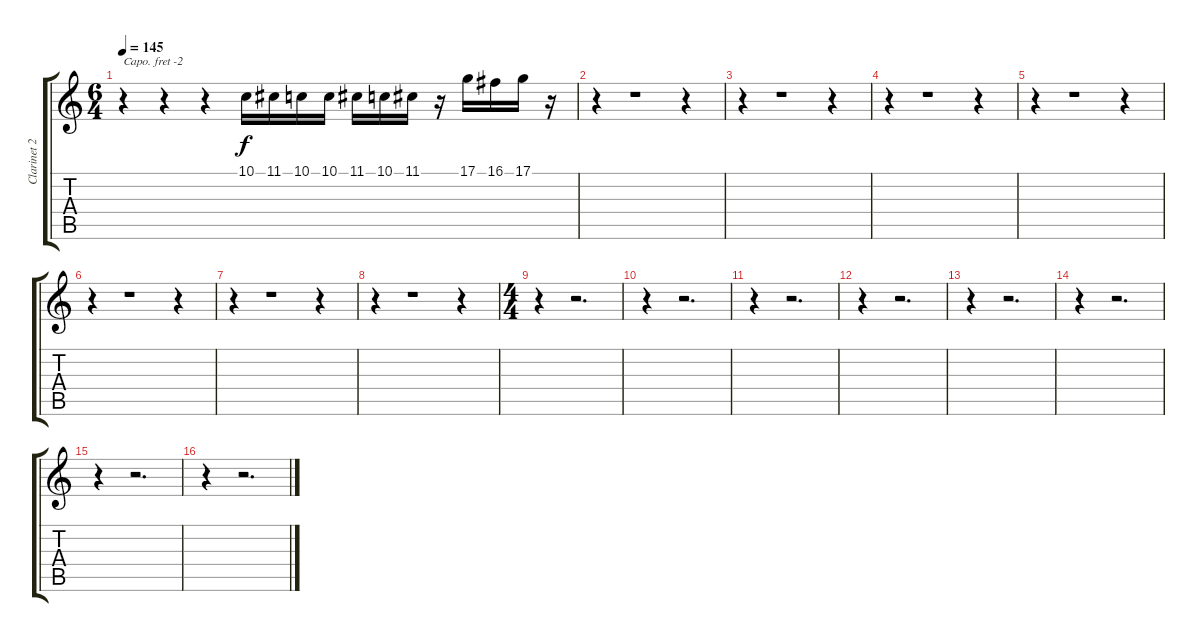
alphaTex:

\track ("Clarinet 2" "Clarinet 2") {instrument clarinet}
\staff {score tabs}
\capo -2
\tuning (E4 B3 G3 D3 A2 D2) {hide}
\ts (6 4)
\tempo 145
\clef g2
\ks c
r.4{dy f} r.4 r.4 10.1.16 11.1.16 10.1.16 10.1.16 11.1.16 10.1.16 11.1.16 r.16 17.1.16 16.1.16 17.1.16 r.16 |
r.4 r.1 r.4 |
r.4 r.1 r.4 |
r.4 r.1 r.4 |
r.4 r.1 r.4 |
r.4 r.1 r.4 |
r.4 r.1 r.4 |
r.4 r.1 r.4 |
\ts (4 4)
r.4 r.2{d} |
r.4 r.2{d} |
r.4 r.2{d} |
r.4 r.2{d} |
r.4 r.2{d} |
r.4 r.2{d} |
r.4 r.2{d} |
r.4 r.2{d}
